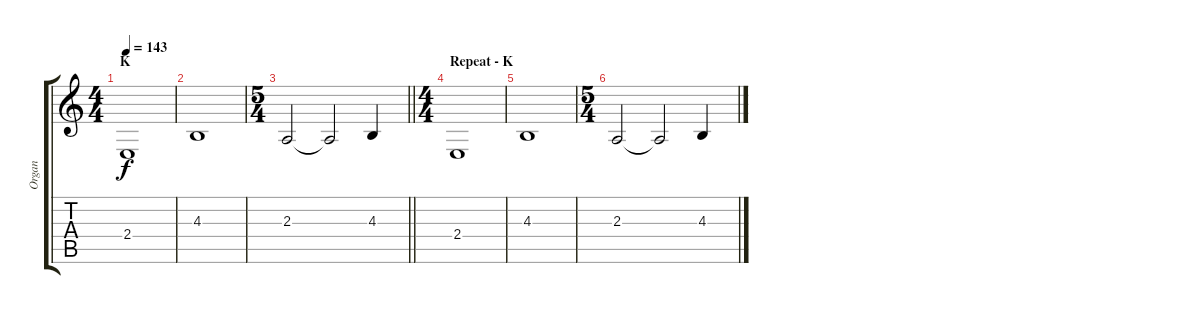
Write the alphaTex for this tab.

\track ("Organ" "Organ") {instrument drawbarorgan}
\staff {score tabs}
\tuning (E4 B3 G3 D3 A2 E2) {hide}
\ts (4 4)
\section ("" "K")
\tempo 143
\clef g2
\ks c
2.4.1{dy f} |
4.3.1 |
\ts (5 4)
\barLineRight lightlight
2.3.2 2.3{t}.2 4.3.4 |
\ts (4 4)
\section ("" "Repeat - K")
2.4.1 |
4.3.1 |
\ts (5 4)
2.3.2 2.3{t}.2 4.3.4
